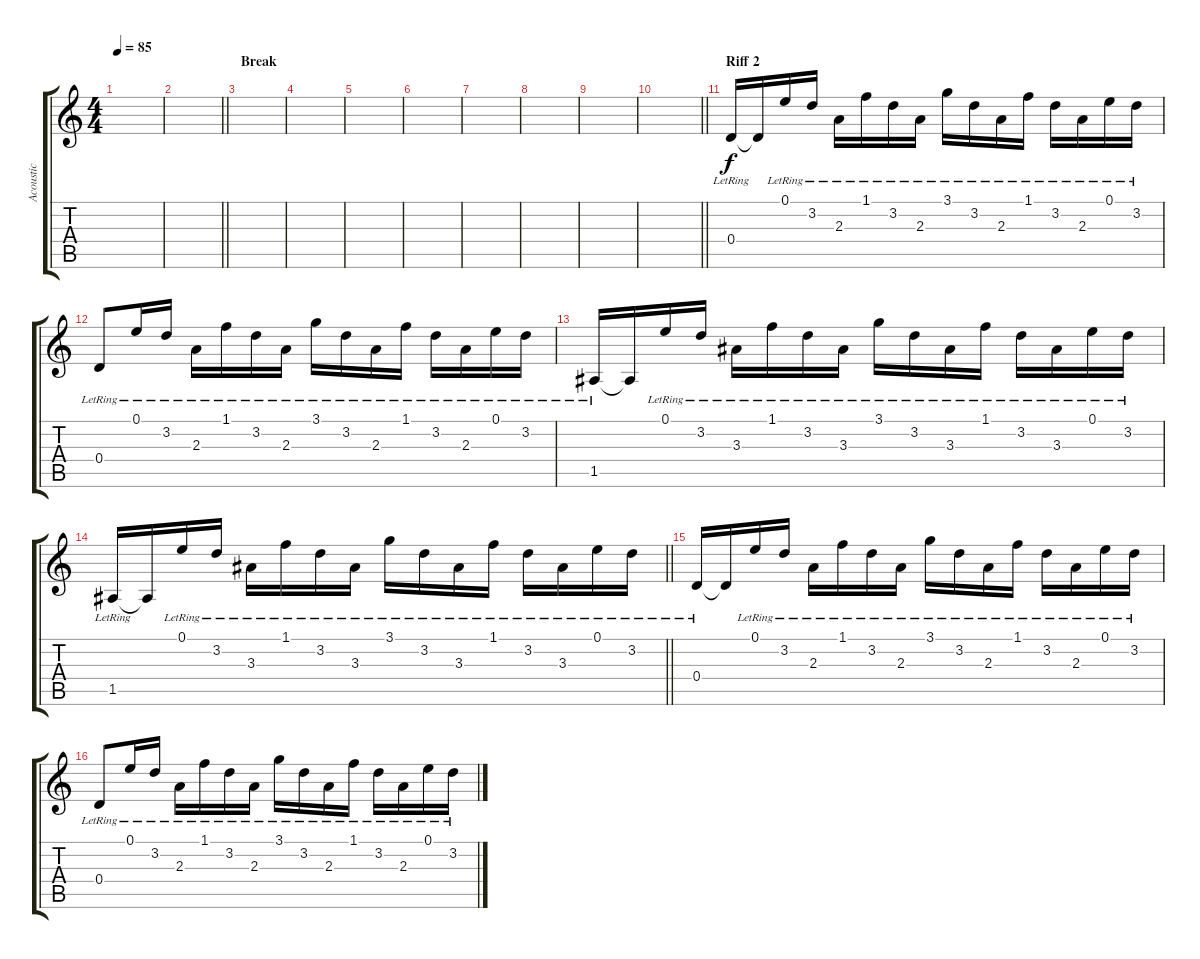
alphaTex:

\track ("Acoustic" "Acoustic") {instrument acousticguitarsteel}
\staff {score tabs}
\tuning (E4 B3 G3 D3 A2 D2) {hide}
\ts (4 4)
\tempo 85
\clef g2
\ks c
|
\barLineRight lightlight
|
\section ("" "Break")
|
|
|
|
|
|
|
\barLineRight lightlight
|
\section ("" "Riff 2")
0.4{lr}.16{volume 8 instrument acousticguitarsteel} 0.4{t}.16 0.1{lr}.16 3.2{lr}.16 2.3{lr}.16 1.1{lr}.16 3.2{lr}.16 2.3{lr}.16 3.1{lr}.16 3.2{lr}.16 2.3{lr}.16 1.1{lr}.16 3.2{lr}.16 2.3{lr}.16 0.1{lr}.16 3.2{lr}.16 |
0.4{lr}.8 0.1{lr}.16 3.2{lr}.16 2.3{lr}.16 1.1{lr}.16 3.2{lr}.16 2.3{lr}.16 3.1{lr}.16 3.2{lr}.16 2.3{lr}.16 1.1{lr}.16 3.2{lr}.16 2.3{lr}.16 0.1{lr}.16 3.2{lr}.16 |
1.5{lr}.16 1.5{t}.16 0.1{lr}.16 3.2{lr}.16 3.3{lr}.16 1.1{lr}.16 3.2{lr}.16 3.3{lr}.16 3.1{lr}.16 3.2{lr}.16 3.3{lr}.16 1.1{lr}.16 3.2{lr}.16 3.3{lr}.16 0.1{lr}.16 3.2{lr}.16 |
\barLineRight lightlight
1.5{lr}.16 1.5{t}.16 0.1{lr}.16 3.2{lr}.16 3.3{lr}.16 1.1{lr}.16 3.2{lr}.16 3.3{lr}.16 3.1{lr}.16 3.2{lr}.16 3.3{lr}.16 1.1{lr}.16 3.2{lr}.16 3.3{lr}.16 0.1{lr}.16 3.2{lr}.16 |
0.4{lr}.16 0.4{t}.16 0.1{lr}.16 3.2{lr}.16 2.3{lr}.16 1.1{lr}.16 3.2{lr}.16 2.3{lr}.16 3.1{lr}.16 3.2{lr}.16 2.3{lr}.16 1.1{lr}.16 3.2{lr}.16 2.3{lr}.16 0.1{lr}.16 3.2{lr}.16 |
0.4{lr}.8 0.1{lr}.16 3.2{lr}.16 2.3{lr}.16 1.1{lr}.16 3.2{lr}.16 2.3{lr}.16 3.1{lr}.16 3.2{lr}.16 2.3{lr}.16 1.1{lr}.16 3.2{lr}.16 2.3{lr}.16 0.1{lr}.16 3.2{lr}.16
